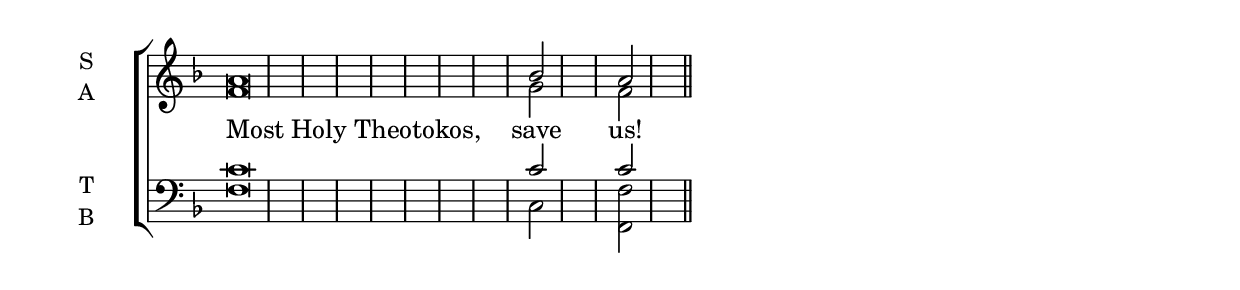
\version "2.18.2"

% Provide an easy way to group a bunch of text together on a breve
% http://lilypond.org/doc/v2.18/Documentation/notation/working-with-ancient-music_002d_002dscenarios-and-solutions
recite = \once \override LyricText.self-alignment-X = #-1


global = {
  \time 1/4 % Not used, Time_signature_engraver is removed from layout
  \key f \major
  \set Timing.defaultBarType = "" %% Only put bar lines where I say
}

lyricText = \lyricmode { \recite"Most Holy Theotokos," save us! }
soprano = \relative f' { \global a\breve               bes2 a \bar "||"}
alto    = \relative d' { \global f\breve               g2   f }
tenor   = \relative c' { \global c\breve               c2   c }
bass    = \relative c  { \global f\breve               c2   <f f,> }

\score {
  \new ChoirStaff <<
    \new Staff \with {
      midiInstrument = "choir aahs"
      instrumentName = \markup \center-column { S A }
    } <<
      \new Voice = "soprano" { \voiceOne \soprano }
      \new Voice = "alto" { \voiceTwo \alto }
    >>
    \new Lyrics \with {
      \override VerticalAxisGroup #'staff-affinity = #CENTER
    } \lyricsto "soprano" \lyricText

    \new Staff \with {
      midiInstrument = "choir aahs"
      instrumentName = \markup \center-column { T B }
    } <<
      \clef bass
      \new Voice = "tenor" { \voiceOne \tenor }
      \new Voice = "bass" { \voiceTwo \bass }
    >>
  >>
  \layout {
    \context {
      \Staff
      \remove "Time_signature_engraver"
    }
    \context {
      \Score
      \omit BarNumber
    }
  }
  \midi { \tempo 4 = 250
          \context {
            \Voice
            \remove "Dynamic_performer"
    }
  }
}
